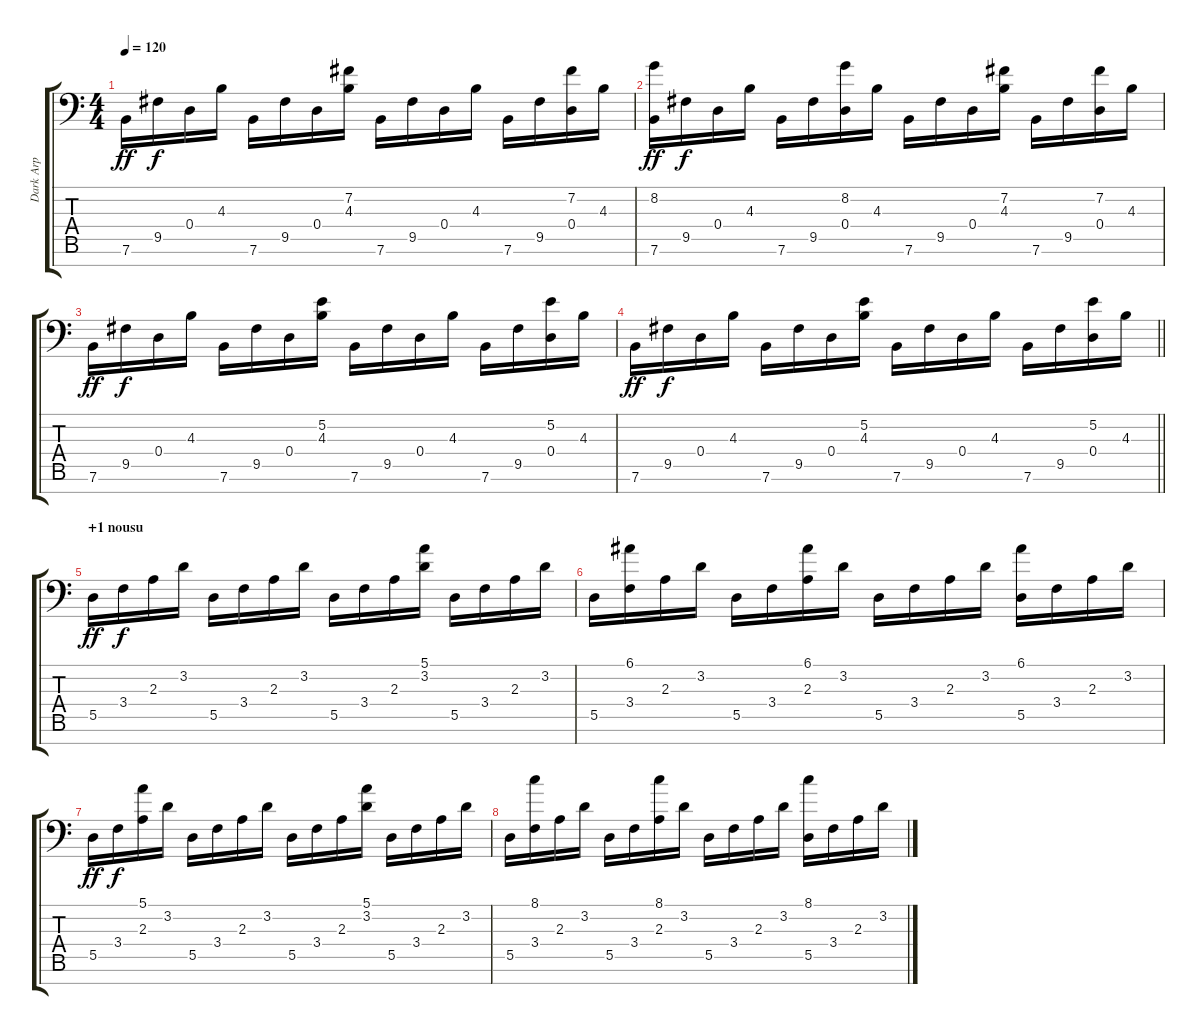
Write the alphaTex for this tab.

\track ("Dark Arp" "Dark Arp") {instrument lead8bassandlead}
\staff {score tabs}
\tuning (E4 B3 G3 D3 A2 E2 C-1) {hide}
\ts (4 4)
\tempo 120
\clef f4
\ks c
7.6.16{dy ff} 9.5.16{dy f} 0.4.16 4.3.16 7.6.16 9.5.16 0.4.16 (7.2 4.3).16 7.6.16 9.5.16 0.4.16 4.3.16 7.6.16 9.5.16 (7.2 0.4).16 4.3.16 |
(8.2 7.6).16{dy ff} 9.5.16{dy f} 0.4.16 4.3.16 7.6.16 9.5.16 (8.2 0.4).16 4.3.16 7.6.16 9.5.16 0.4.16 (7.2 4.3).16 7.6.16 9.5.16 (7.2 0.4).16 4.3.16 |
7.6.16{dy ff} 9.5.16{dy f} 0.4.16 4.3.16 7.6.16 9.5.16 0.4.16 (5.2 4.3).16 7.6.16 9.5.16 0.4.16 4.3.16 7.6.16 9.5.16 (5.2 0.4).16 4.3.16 |
\barLineRight lightlight
7.6.16{dy ff} 9.5.16{dy f} 0.4.16 4.3.16 7.6.16 9.5.16 0.4.16 (5.2 4.3).16 7.6.16 9.5.16 0.4.16 4.3.16 7.6.16 9.5.16 (5.2 0.4).16 4.3.16 |
\section ("" "+1 nousu")
5.5.16{dy ff} 3.4.16{dy f} 2.3.16 3.2.16 5.5.16 3.4.16 2.3.16 3.2.16 5.5.16 3.4.16 2.3.16 (5.1 3.2).16 5.5.16 3.4.16 2.3.16 3.2.16 |
5.5.16 (6.1 3.4).16 2.3.16 3.2.16 5.5.16 3.4.16 (6.1 2.3).16 3.2.16 5.5.16 3.4.16 2.3.16 3.2.16 (6.1 5.5).16 3.4.16 2.3.16 3.2.16 |
5.5.16{dy ff} 3.4.16{dy f} (5.1 2.3).16 3.2.16 5.5.16 3.4.16 2.3.16 3.2.16 5.5.16 3.4.16 2.3.16 (5.1 3.2).16 5.5.16 3.4.16 2.3.16 3.2.16 |
5.5.16 (8.1 3.4).16 2.3.16 3.2.16 5.5.16 3.4.16 (8.1 2.3).16 3.2.16 5.5.16 3.4.16 2.3.16 3.2.16 (8.1 5.5).16 3.4.16 2.3.16 3.2.16
